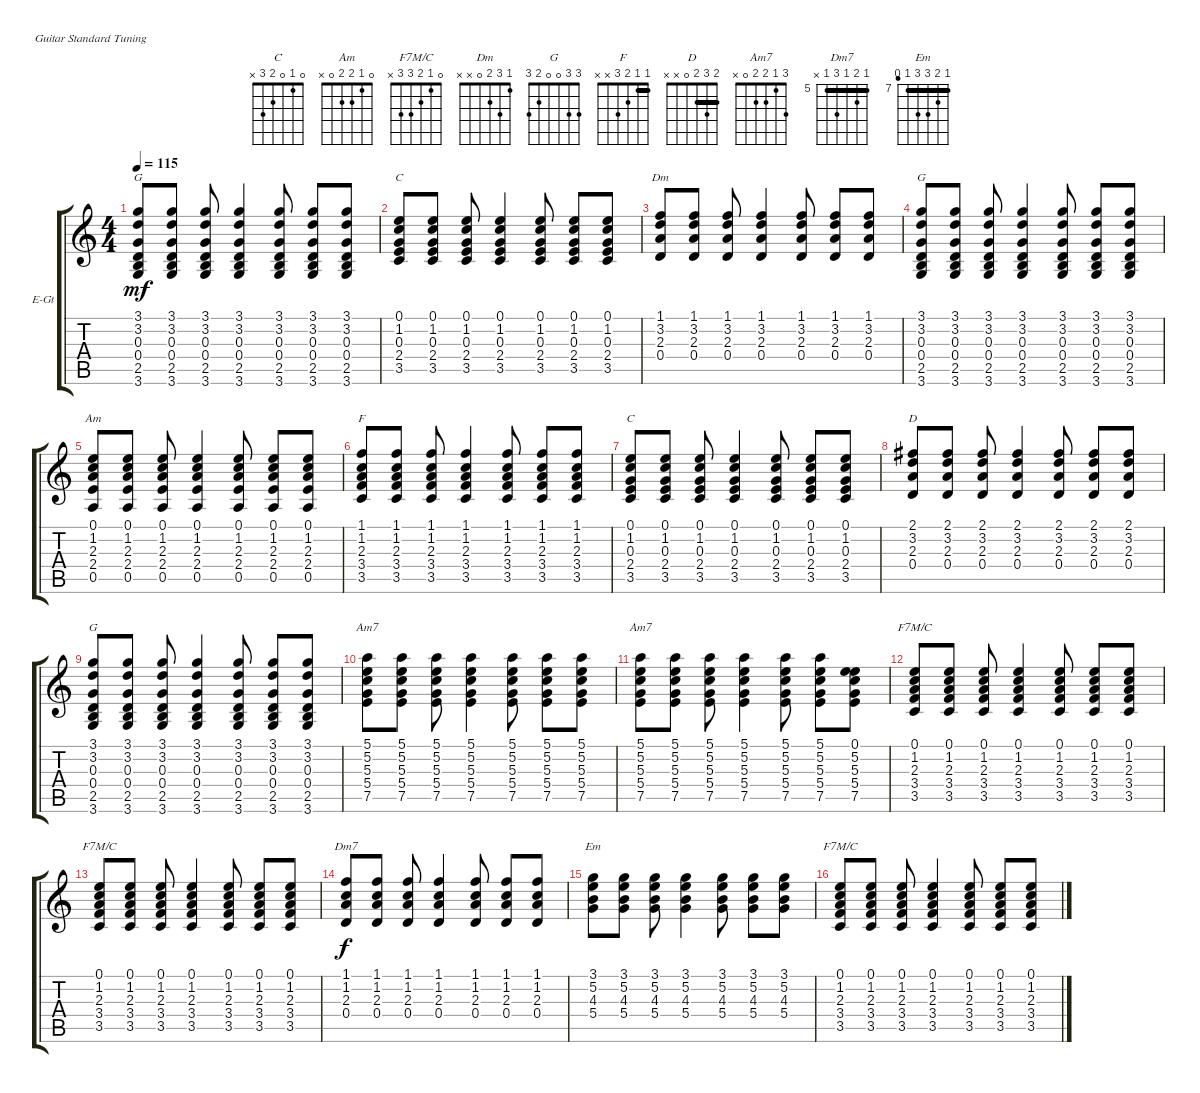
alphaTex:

\defaultSystemsLayout 4
\bracketExtendMode groupsimilarinstruments
\firstSystemTrackNameOrientation horizontal
\otherSystemsTrackNameOrientation horizontal
\track ("Electric Guitar" "E-Gt") {instrument electricguitarclean}
\staff {score tabs}
\tuning (E4 B3 G3 D3 A2 E2)
\chord ("C" 0 1 0 2 3 x)
\chord ("Am" 0 1 2 2 0 x)
\chord ("F7M/C" 0 1 2 3 3 x)
\chord ("Dm" 1 3 2 0 x x)
\chord ("G" 3 3 0 0 2 3)
\chord ("F" 1 1 2 3 x x) {barre 1}
\chord ("D" 2 3 2 0 x x) {barre 2}
\chord ("Am7" 3 1 2 2 0 x)
\chord ("Dm7" 5 6 5 7 5 x) {firstfret 5 barre (5 5)}
\chord ("Em" 7 8 9 9 7 6) {firstfret 7 barre 7}
\ts (4 4)
\tempo 115
\clef g2
\ks c
(3.6 2.5 0.4 0.3 3.2 3.1).8{ch "G" dy mf} (3.6 2.5 0.4 0.3 3.2 3.1).8 (3.6 2.5 0.4 0.3 3.2 3.1).8 (3.6 2.5 0.4 0.3 3.2 3.1).4 (3.6 2.5 0.4 0.3 3.2 3.1).8 (3.6 2.5 0.4 0.3 3.2 3.1).8 (3.6 2.5 0.4 0.3 3.2 3.1).8 |
(0.1 1.2 0.3 2.4 3.5).8{ch "C"} (0.1 1.2 0.3 2.4 3.5).8 (0.1 1.2 0.3 2.4 3.5).8 (0.1 1.2 0.3 2.4 3.5).4 (0.1 1.2 0.3 2.4 3.5).8 (0.1 1.2 0.3 2.4 3.5).8 (0.1 1.2 0.3 2.4 3.5).8 |
(0.4 2.3 3.2 1.1).8{ch "Dm"} (0.4 2.3 3.2 1.1).8 (0.4 2.3 3.2 1.1).8 (0.4 2.3 3.2 1.1).4 (0.4 2.3 3.2 1.1).8 (0.4 2.3 3.2 1.1).8 (0.4 2.3 3.2 1.1).8 |
(3.6 2.5 0.4 0.3 3.2 3.1).8{ch "G"} (3.6 2.5 0.4 0.3 3.2 3.1).8 (3.6 2.5 0.4 0.3 3.2 3.1).8 (3.6 2.5 0.4 0.3 3.2 3.1).4 (3.6 2.5 0.4 0.3 3.2 3.1).8 (3.6 2.5 0.4 0.3 3.2 3.1).8 (3.6 2.5 0.4 0.3 3.2 3.1).8 |
(0.5 2.4 2.3 1.2 0.1).8{ch "Am"} (0.5 2.4 2.3 1.2 0.1).8 (0.5 2.4 2.3 1.2 0.1).8 (0.5 2.4 2.3 1.2 0.1).4 (0.5 2.4 2.3 1.2 0.1).8 (0.5 2.4 2.3 1.2 0.1).8 (0.5 2.4 2.3 1.2 0.1).8 |
(3.4 2.3 1.2 1.1 3.5).8{ch "F"} (3.4 2.3 1.2 1.1 3.5).8 (3.4 2.3 1.2 1.1 3.5).8 (3.4 2.3 1.2 1.1 3.5).4 (3.4 2.3 1.2 1.1 3.5).8 (3.4 2.3 1.2 1.1 3.5).8 (3.4 2.3 1.2 1.1 3.5).8 |
(0.1 1.2 0.3 2.4 3.5).8{ch "C"} (0.1 1.2 0.3 2.4 3.5).8 (0.1 1.2 0.3 2.4 3.5).8 (0.1 1.2 0.3 2.4 3.5).4 (0.1 1.2 0.3 2.4 3.5).8 (0.1 1.2 0.3 2.4 3.5).8 (0.1 1.2 0.3 2.4 3.5).8 |
(2.1 3.2 2.3 0.4).8{ch "D"} (2.1 3.2 2.3 0.4).8 (2.1 3.2 2.3 0.4).8 (2.1 3.2 2.3 0.4).4 (2.1 3.2 2.3 0.4).8 (2.1 3.2 2.3 0.4).8 (2.1 3.2 2.3 0.4).8 |
(3.6 2.5 0.4 0.3 3.2 3.1).8{ch "G"} (3.6 2.5 0.4 0.3 3.2 3.1).8 (3.6 2.5 0.4 0.3 3.2 3.1).8 (3.6 2.5 0.4 0.3 3.2 3.1).4 (3.6 2.5 0.4 0.3 3.2 3.1).8 (3.6 2.5 0.4 0.3 3.2 3.1).8 (3.6 2.5 0.4 0.3 3.2 3.1).8 |
(7.5 5.4 5.3 5.2 5.1).8{ch "Am7"} (7.5 5.4 5.3 5.2 5.1).8 (7.5 5.4 5.3 5.2 5.1).8 (7.5 5.4 5.3 5.2 5.1).4 (7.5 5.4 5.3 5.2 5.1).8 (7.5 5.4 5.3 5.2 5.1).8 (7.5 5.4 5.3 5.2 5.1).8 |
(7.5 5.4 5.3 5.2 5.1).8{ch "Am7"} (7.5 5.4 5.3 5.2 5.1).8 (7.5 5.4 5.3 5.2 5.1).8 (7.5 5.4 5.3 5.2 5.1).4 (7.5 5.4 5.3 5.2 5.1).8 (7.5 5.4 5.3 5.2 5.1).8 (7.5 5.4 5.3 5.2 0.1).8 |
(0.1 1.2 2.3 3.4 3.5).8{ch "F7M/C"} (0.1 1.2 2.3 3.4 3.5).8 (0.1 1.2 2.3 3.4 3.5).8 (0.1 1.2 2.3 3.4 3.5).4 (0.1 1.2 2.3 3.4 3.5).8 (0.1 1.2 2.3 3.4 3.5).8 (0.1 1.2 2.3 3.4 3.5).8 |
(0.1 1.2 2.3 3.4 3.5).8{ch "F7M/C"} (0.1 1.2 2.3 3.4 3.5).8 (0.1 1.2 2.3 3.4 3.5).8 (0.1 1.2 2.3 3.4 3.5).4 (0.1 1.2 2.3 3.4 3.5).8 (0.1 1.2 2.3 3.4 3.5).8 (0.1 1.2 2.3 3.4 3.5).8 |
(1.1 1.2 2.3 0.4).8{ch "Dm7" dy f} (1.1 1.2 2.3 0.4).8 (1.1 1.2 2.3 0.4).8 (1.1 1.2 2.3 0.4).4 (1.1 1.2 2.3 0.4).8 (1.1 1.2 2.3 0.4).8 (1.1 1.2 2.3 0.4).8 |
(4.3 5.2 3.1 5.4).8{ch "Em"} (4.3 5.2 3.1 5.4).8 (4.3 5.2 3.1 5.4).8 (4.3 5.2 3.1 5.4).4 (4.3 5.2 3.1 5.4).8 (4.3 5.2 3.1 5.4).8 (4.3 5.2 3.1 5.4).8 |
(0.1 1.2 2.3 3.4 3.5).8{ch "F7M/C"} (0.1 1.2 2.3 3.4 3.5).8 (0.1 1.2 2.3 3.4 3.5).8 (0.1 1.2 2.3 3.4 3.5).4 (0.1 1.2 2.3 3.4 3.5).8 (0.1 1.2 2.3 3.4 3.5).8 (0.1 1.2 2.3 3.4 3.5).8
